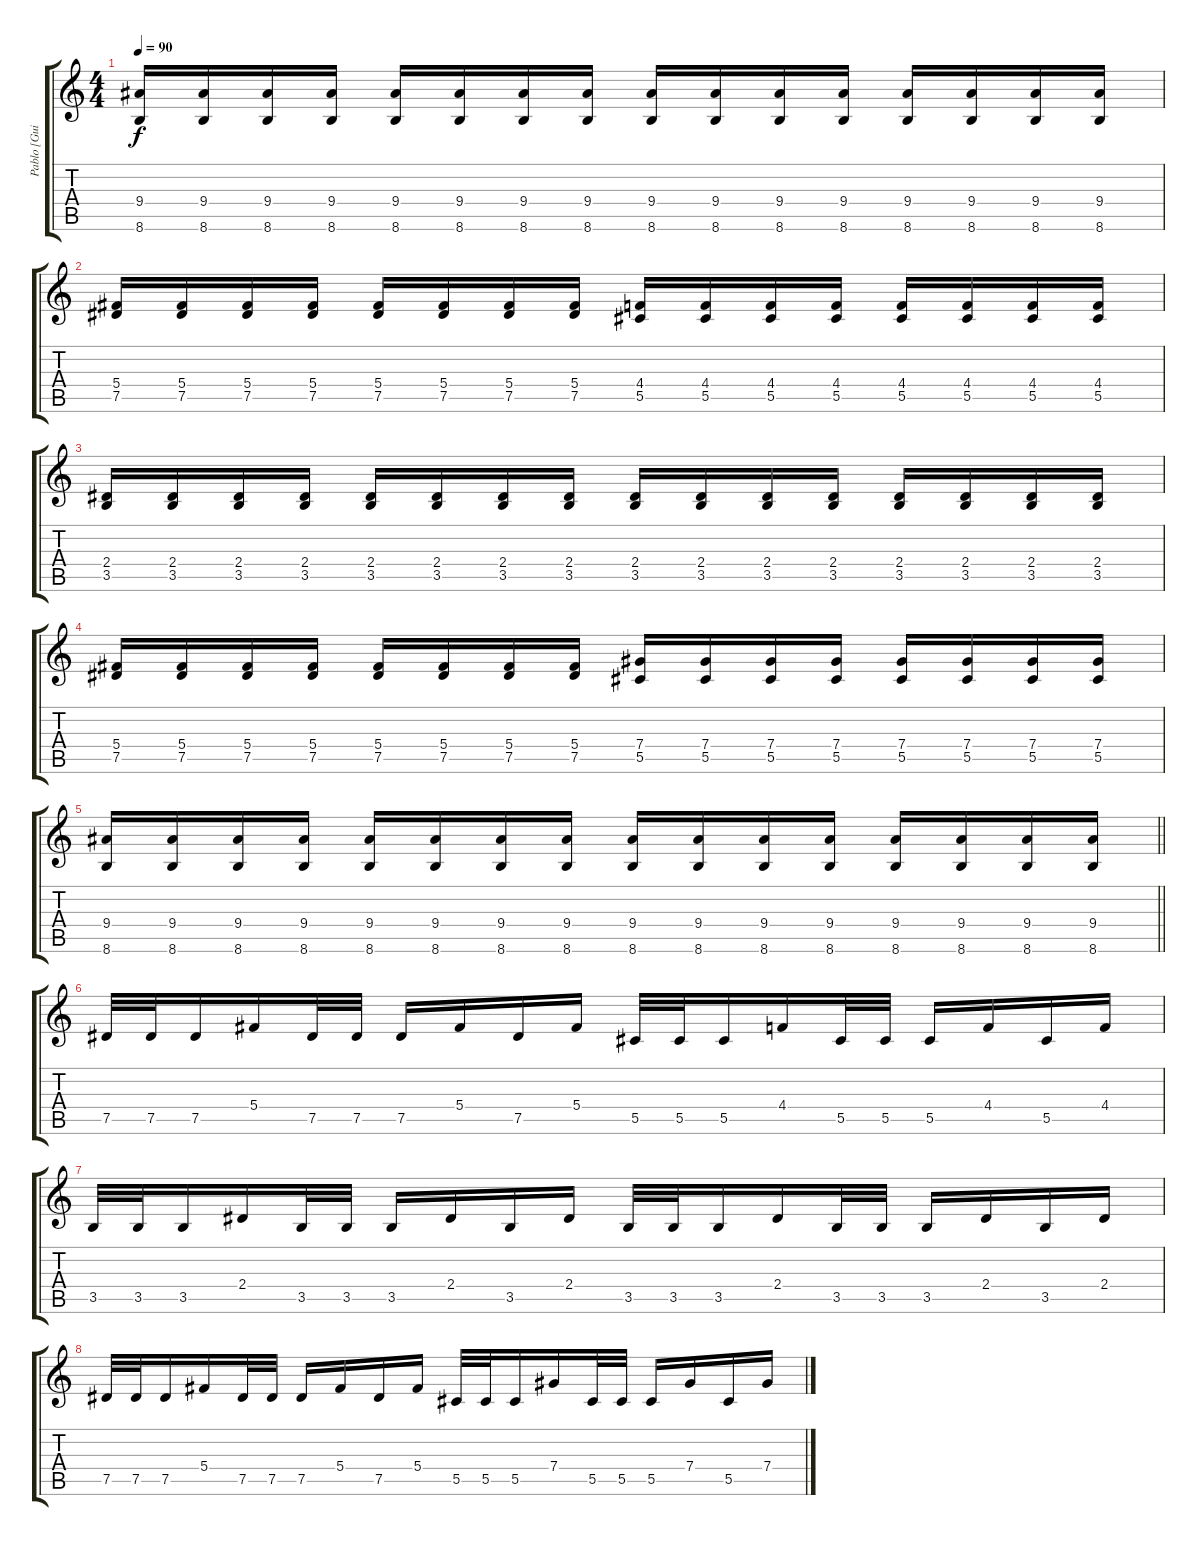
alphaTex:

\track ("Pablo [Guitar 1]" "Pablo [Gui") {instrument acousticguitarsteel}
\staff {score tabs}
\tuning (Eb4 Bb3 Gb3 Db3 Ab2 Eb2) {hide}
\ts (4 4)
\tempo 90
\clef g2
\ks c
(9.4 8.6).16{dy f} (9.4 8.6).16 (9.4 8.6).16 (9.4 8.6).16 (9.4 8.6).16 (9.4 8.6).16 (9.4 8.6).16 (9.4 8.6).16 (9.4 8.6).16 (9.4 8.6).16 (9.4 8.6).16 (9.4 8.6).16 (9.4 8.6).16 (9.4 8.6).16 (9.4 8.6).16 (9.4 8.6).16 |
(5.4 7.5).16 (5.4 7.5).16 (5.4 7.5).16 (5.4 7.5).16 (5.4 7.5).16 (5.4 7.5).16 (5.4 7.5).16 (5.4 7.5).16 (4.4 5.5).16 (4.4 5.5).16 (4.4 5.5).16 (4.4 5.5).16 (4.4 5.5).16 (4.4 5.5).16 (4.4 5.5).16 (4.4 5.5).16 |
(2.4 3.5).16 (2.4 3.5).16 (2.4 3.5).16 (2.4 3.5).16 (2.4 3.5).16 (2.4 3.5).16 (2.4 3.5).16 (2.4 3.5).16 (2.4 3.5).16 (2.4 3.5).16 (2.4 3.5).16 (2.4 3.5).16 (2.4 3.5).16 (2.4 3.5).16 (2.4 3.5).16 (2.4 3.5).16 |
(5.4 7.5).16 (5.4 7.5).16 (5.4 7.5).16 (5.4 7.5).16 (5.4 7.5).16 (5.4 7.5).16 (5.4 7.5).16 (5.4 7.5).16 (7.4 5.5).16 (7.4 5.5).16 (7.4 5.5).16 (7.4 5.5).16 (7.4 5.5).16 (7.4 5.5).16 (7.4 5.5).16 (7.4 5.5).16 |
\barLineRight lightlight
(9.4 8.6).16 (9.4 8.6).16 (9.4 8.6).16 (9.4 8.6).16 (9.4 8.6).16 (9.4 8.6).16 (9.4 8.6).16 (9.4 8.6).16 (9.4 8.6).16 (9.4 8.6).16 (9.4 8.6).16 (9.4 8.6).16 (9.4 8.6).16 (9.4 8.6).16 (9.4 8.6).16 (9.4 8.6).16 |
7.5.32 7.5.32 7.5.16 5.4.16 7.5.32 7.5.32 7.5.16 5.4.16 7.5.16 5.4.16 5.5.32 5.5.32 5.5.16 4.4.16 5.5.32 5.5.32 5.5.16 4.4.16 5.5.16 4.4.16 |
3.5.32 3.5.32 3.5.16 2.4.16 3.5.32 3.5.32 3.5.16 2.4.16 3.5.16 2.4.16 3.5.32 3.5.32 3.5.16 2.4.16 3.5.32 3.5.32 3.5.16 2.4.16 3.5.16 2.4.16 |
7.5.32 7.5.32 7.5.16 5.4.16 7.5.32 7.5.32 7.5.16 5.4.16 7.5.16 5.4.16 5.5.32 5.5.32 5.5.16 7.4.16 5.5.32 5.5.32 5.5.16 7.4.16 5.5.16 7.4.16
